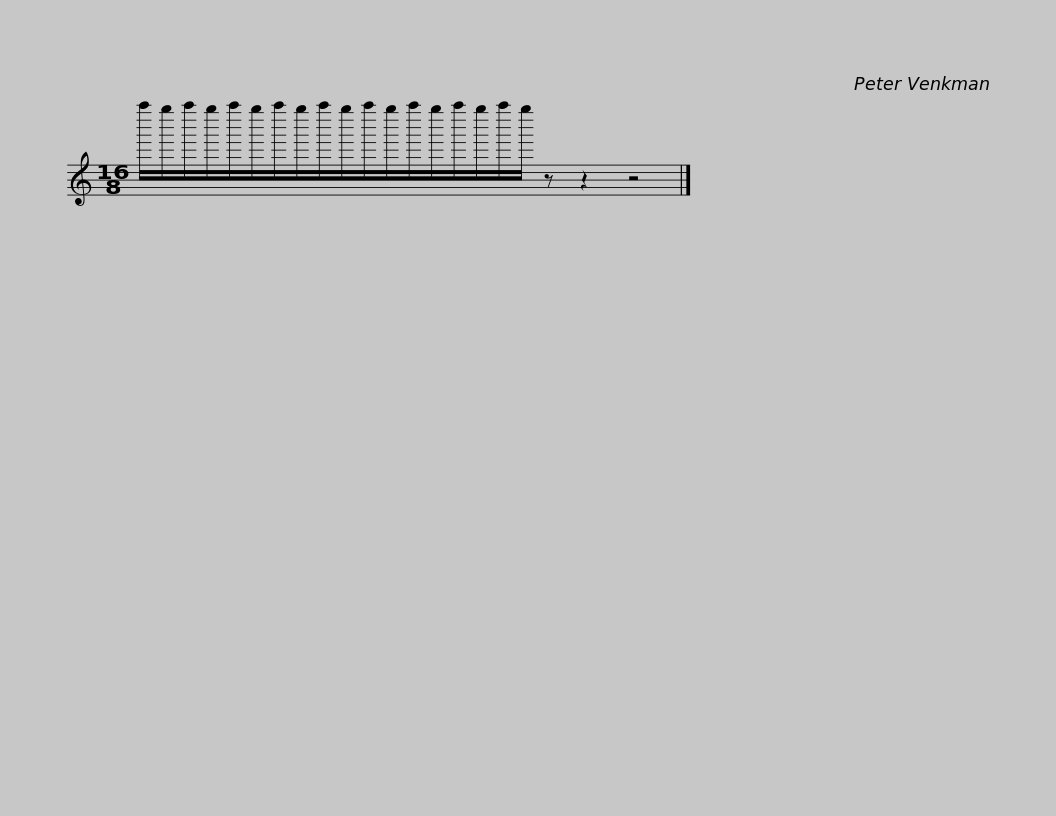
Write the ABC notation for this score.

X:1
L:1/8
M:16/8
I:linebreak $
K:C
V:1 treble
V:1
 a''/g''/a''/g''/a''/g''/a''/g''/a''/g''/a''/g''/a''/g''/a''/g''/a''/g''/ z z2 z4 |] %1
